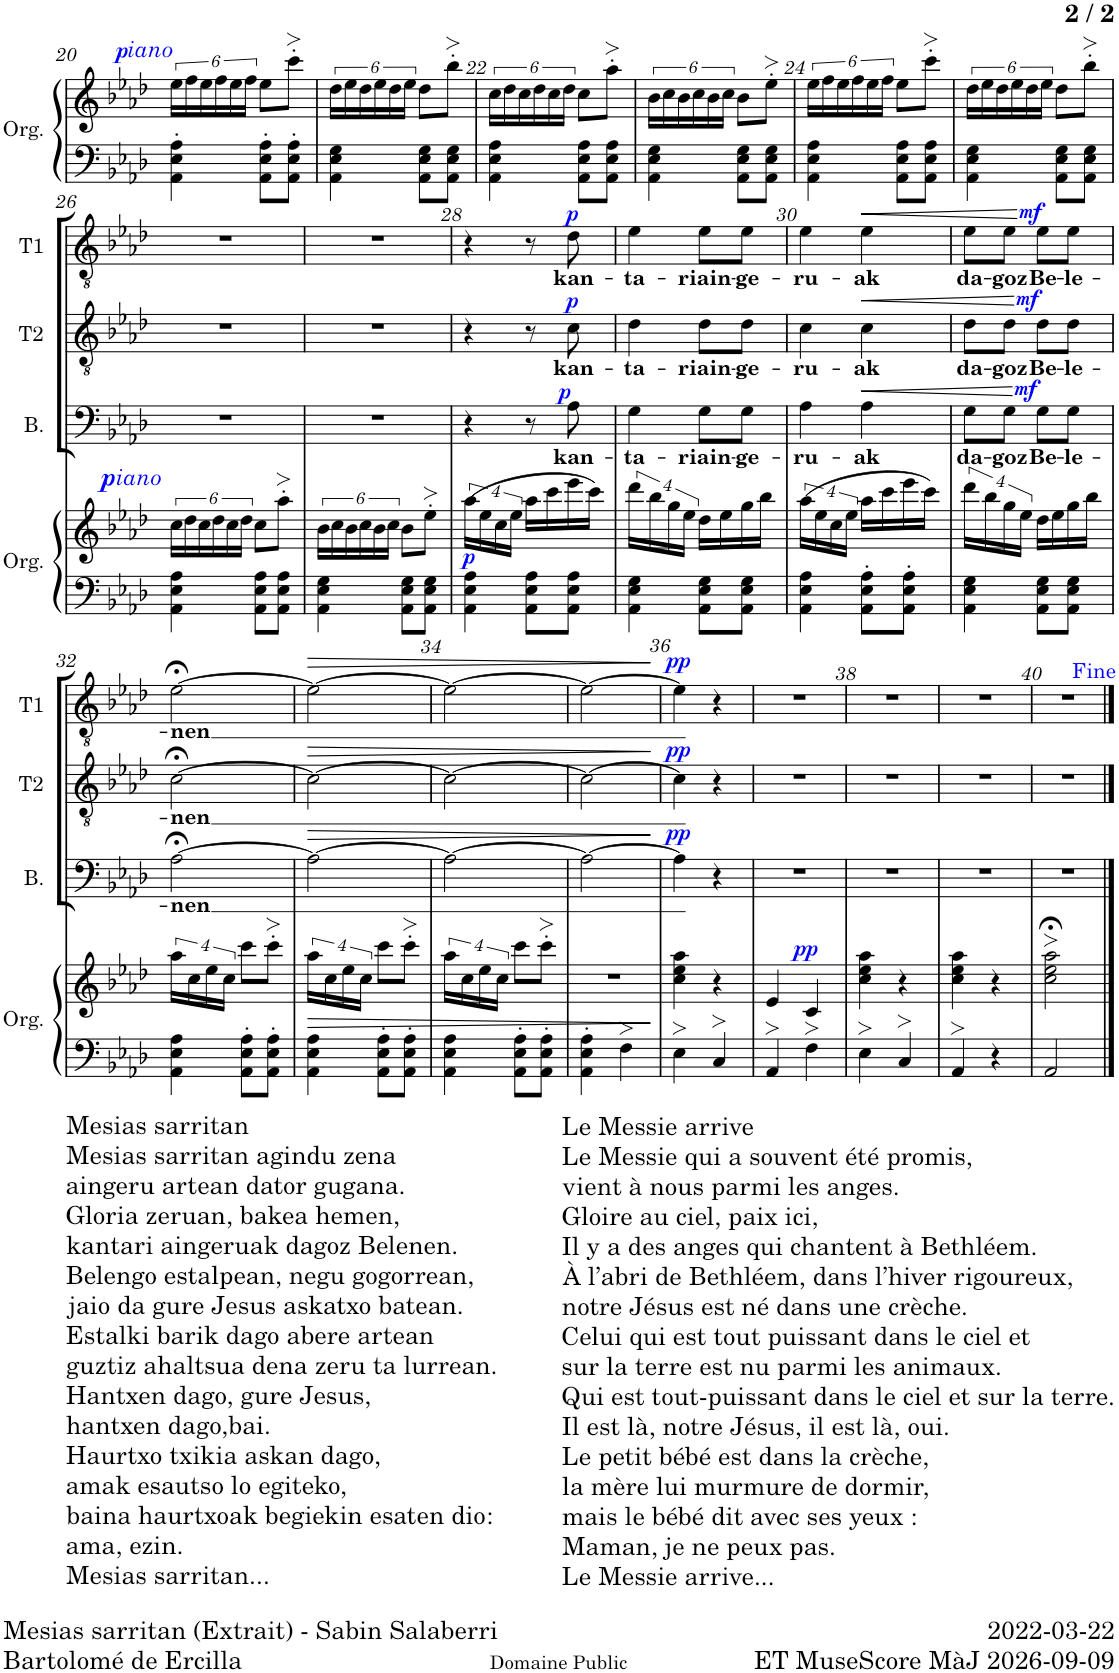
**kern	**kern	**dynam	**kern	**text	**dynam	**kern	**text	**dynam	**kern	**text	**dynam
*part4	*part4	*part4	*part3	*part3	*part3	*part2	*part2	*part2	*part1	*part1	*part1
*staff5	*staff4	*staff4/5	*staff3	*staff3	*staff3	*staff2	*staff2	*staff2	*staff1	*staff1	*staff1
*I"Orgue	*	*	*I"Basse	*	*	*I"Ténor 2	*	*	*I"Ténor 1	*	*
*I'Org.	*	*	*I'B.	*	*	*I'T2	*	*	*I'T1	*	*
!!LO:PB:g=z
*clefF4	*clefG2	*	*clefF4	*	*	*clefGv2	*	*	*clefGv2	*	*
*k[b-e-a-d-]	*k[b-e-a-d-]	*	*k[b-e-a-d-]	*	*	*k[b-e-a-d-]	*	*	*k[b-e-a-d-]	*	*
*M2/4	*M2/4	*	*M2/4	*	*	*M2/4	*	*	*M2/4	*	*
=20	=20	=20	=20	=20	=20	=20	=20	=20	=20	=20	=20
!	!	!LO:DY:b	!	!	!	!	!	!	!	!	!
!	!	!LO:DY:n=1:b	!	!	!	!	!	!	!	!	!
4AA-\' 4E-\' 4A-\'	24ee-\LL	p other-dynamics	2r	.	.	2r	.	.	2r	.	.
.	24ff\	.	.	.	.	.	.	.	.	.	.
.	24ee-\	.	.	.	.	.	.	.	.	.	.
.	24ff\	.	.	.	.	.	.	.	.	.	.
.	24ee-\	.	.	.	.	.	.	.	.	.	.
.	24ff\JJ	.	.	.	.	.	.	.	.	.	.
8AA-\' 8E-\' 8A-\'L	8ee-\L	.	.	.	.	.	.	.	.	.	.
8AA-\' 8E-\' 8A-\'J	8ccc'>\J	.	.	.	.	.	.	.	.	.	.
=21	=21	=21	=21	=21	=21	=21	=21	=21	=21	=21	=21
4AA-\ 4E-\ 4G\	24dd-\LL	.	2r	.	.	2r	.	.	2r	.	.
.	24ee-\	.	.	.	.	.	.	.	.	.	.
.	24dd-\	.	.	.	.	.	.	.	.	.	.
.	24ee-\	.	.	.	.	.	.	.	.	.	.
.	24dd-\	.	.	.	.	.	.	.	.	.	.
.	24ee-\JJ	.	.	.	.	.	.	.	.	.	.
8AA-\ 8E-\ 8G\L	8dd-\L	.	.	.	.	.	.	.	.	.	.
8AA-\ 8E-\ 8G\J	8bb-'>\J	.	.	.	.	.	.	.	.	.	.
=22	=22	=22	=22	=22	=22	=22	=22	=22	=22	=22	=22
4AA-\ 4E-\ 4A-\	24cc\LL	.	2r	.	.	2r	.	.	2r	.	.
.	24dd-\	.	.	.	.	.	.	.	.	.	.
.	24cc\	.	.	.	.	.	.	.	.	.	.
.	24dd-\	.	.	.	.	.	.	.	.	.	.
.	24cc\	.	.	.	.	.	.	.	.	.	.
.	24dd-\JJ	.	.	.	.	.	.	.	.	.	.
8AA-\ 8E-\ 8A-\L	8cc\L	.	.	.	.	.	.	.	.	.	.
8AA-\ 8E-\ 8A-\J	8aa-'>\J	.	.	.	.	.	.	.	.	.	.
=23	=23	=23	=23	=23	=23	=23	=23	=23	=23	=23	=23
4AA-\ 4E-\ 4G\	24b-\LL	.	2r	.	.	2r	.	.	2r	.	.
.	24cc\	.	.	.	.	.	.	.	.	.	.
.	24b-\	.	.	.	.	.	.	.	.	.	.
.	24cc\	.	.	.	.	.	.	.	.	.	.
.	24b-\	.	.	.	.	.	.	.	.	.	.
.	24cc\JJ	.	.	.	.	.	.	.	.	.	.
8AA-\ 8E-\ 8G\L	8b-\L	.	.	.	.	.	.	.	.	.	.
8AA-\ 8E-\ 8G\J	8ee-'>\J	.	.	.	.	.	.	.	.	.	.
=24	=24	=24	=24	=24	=24	=24	=24	=24	=24	=24	=24
4AA-\ 4E-\ 4A-\	24ee-\LL	.	2r	.	.	2r	.	.	2r	.	.
.	24ff\	.	.	.	.	.	.	.	.	.	.
.	24ee-\	.	.	.	.	.	.	.	.	.	.
.	24ff\	.	.	.	.	.	.	.	.	.	.
.	24ee-\	.	.	.	.	.	.	.	.	.	.
.	24ff\JJ	.	.	.	.	.	.	.	.	.	.
8AA-\ 8E-\ 8A-\L	8ee-\L	.	.	.	.	.	.	.	.	.	.
8AA-\ 8E-\ 8A-\J	8ccc'>\J	.	.	.	.	.	.	.	.	.	.
=25	=25	=25	=25	=25	=25	=25	=25	=25	=25	=25	=25
4AA-\ 4E-\ 4G\	24dd-\LL	.	2r	.	.	2r	.	.	2r	.	.
.	24ee-\	.	.	.	.	.	.	.	.	.	.
.	24dd-\	.	.	.	.	.	.	.	.	.	.
.	24ee-\	.	.	.	.	.	.	.	.	.	.
.	24dd-\	.	.	.	.	.	.	.	.	.	.
.	24ee-\JJ	.	.	.	.	.	.	.	.	.	.
8AA-\ 8E-\ 8G\L	8dd-\L	.	.	.	.	.	.	.	.	.	.
8AA-\ 8E-\ 8G\J	8bb-'>\J	.	.	.	.	.	.	.	.	.	.
!!LO:LB:g=z
=26	=26	=26	=26	=26	=26	=26	=26	=26	=26	=26	=26
!	!LO:TX:a:i:t=iano	!	!	!	!	!	!	!	!	!	!
4AA-\ 4E-\ 4A-\	24cc\LL	.	2r	.	.	2r	.	.	2r	.	.
.	24dd-\	.	.	.	.	.	.	.	.	.	.
.	24cc\	.	.	.	.	.	.	.	.	.	.
.	24dd-\	.	.	.	.	.	.	.	.	.	.
.	24cc\	.	.	.	.	.	.	.	.	.	.
.	24dd-\JJ	.	.	.	.	.	.	.	.	.	.
8AA-\ 8E-\ 8A-\L	8cc\L	.	.	.	.	.	.	.	.	.	.
8AA-\ 8E-\ 8A-\J	8aa-'>\J	.	.	.	.	.	.	.	.	.	.
=27	=27	=27	=27	=27	=27	=27	=27	=27	=27	=27	=27
4AA-\ 4E-\ 4G\	24b-\LL	.	2r	.	.	2r	.	.	2r	.	.
.	24cc\	.	.	.	.	.	.	.	.	.	.
.	24b-\	.	.	.	.	.	.	.	.	.	.
.	24cc\	.	.	.	.	.	.	.	.	.	.
.	24b-\	.	.	.	.	.	.	.	.	.	.
.	24cc\JJ	.	.	.	.	.	.	.	.	.	.
8AA-\ 8E-\ 8G\L	8b-\L	.	.	.	.	.	.	.	.	.	.
8AA-\ 8E-\ 8G\J	8ee-'>\J	.	.	.	.	.	.	.	.	.	.
=28	=28	=28	=28	=28	=28	=28	=28	=28	=28	=28	=28
!	!	!LO:DY:b	!	!	!	!	!	!	!	!	!
4AA-\ 4E-\ 4A-\	(16aa-\LL	p	4r	.	.	4r	.	.	4r	.	.
.	16ee-\	.	.	.	.	.	.	.	.	.	.
.	16cc\	.	.	.	.	.	.	.	.	.	.
.	16ee-\JJ	.	.	.	.	.	.	.	.	.	.
8AA-\ 8E-\ 8A-\L	16aa-\LL	.	8r	.	.	8r	.	.	8r	.	.
.	16ccc\	.	.	.	.	.	.	.	.	.	.
!	!	!	!	!LO:LY:b	!LO:DY:a	!	!LO:LY:b	!LO:DY:a	!	!LO:LY:b	!LO:DY:a
8AA-\ 8E-\ 8A-\J	16eee-\	.	8A-\	kan-	p	8c\	kan-	p	8d-\	kan-	p
.	16ccc\JJ)	.	.	.	.	.	.	.	.	.	.
=29	=29	=29	=29	=29	=29	=29	=29	=29	=29	=29	=29
!	!	!	!	!LO:LY:b	!	!	!LO:LY:b	!	!	!LO:LY:b	!
4AA-\ 4E-\ 4G\	16ddd-\LL	.	4G\	-ta-	.	4d-\	-ta-	.	4e-\	-ta-	.
.	16bb-\	.	.	.	.	.	.	.	.	.	.
.	16gg\	.	.	.	.	.	.	.	.	.	.
.	16ee-\JJ	.	.	.	.	.	.	.	.	.	.
!	!	!	!	!LO:LY:b	!	!	!LO:LY:b	!	!	!LO:LY:b	!
8AA-\ 8E-\ 8G\L	16dd-\LL	.	8G\L	-riain-	.	8d-\L	-riain-	.	8e-\L	-riain-	.
.	16ee-\	.	.	.	.	.	.	.	.	.	.
!	!	!	!	!LO:LY:b	!	!	!LO:LY:b	!	!	!LO:LY:b	!
8AA-\ 8E-\ 8G\J	16gg\	.	8G\J	-ge-	.	8d-\J	-ge-	.	8e-\J	-ge-	.
.	16bb-\JJ	.	.	.	.	.	.	.	.	.	.
=30	=30	=30	=30	=30	=30	=30	=30	=30	=30	=30	=30
!	!	!	!	!LO:LY:b	!	!	!LO:LY:b	!	!	!LO:LY:b	!
4AA-\ 4E-\ 4A-\	(16aa-\LL	.	4A-\	-ru-	.	4c\	-ru-	.	4e-\	-ru-	.
.	16ee-\	.	.	.	.	.	.	.	.	.	.
.	16cc\	.	.	.	.	.	.	.	.	.	.
.	16ee-\JJ	.	.	.	.	.	.	.	.	.	.
!	!	!	!	!LO:LY:b	!LO:HP:b	!	!LO:LY:b	!LO:HP:b	!	!LO:LY:b	!LO:HP:b
8AA-\' 8E-\' 8A-\'L	16aa-\LL	.	4A-\	-ak	<	4c\	-ak	<	4e-\	-ak	<
.	16ccc\	.	.	.	.	.	.	.	.	.	.
8AA-\' 8E-\' 8A-\'J	16eee-\	.	.	.	.	.	.	.	.	.	.
.	16ccc\JJ)	.	.	.	.	.	.	.	.	.	.
=31	=31	=31	=31	=31	=31	=31	=31	=31	=31	=31	=31
!	!	!	!	!LO:LY:b	!	!	!LO:LY:b	!	!	!LO:LY:b	!
4AA-\ 4E-\ 4G\	16ddd-\LL	.	8G\L	da-	.	8d-\L	da-	.	8e-\L	da-	.
.	16bb-\	.	.	.	.	.	.	.	.	.	.
!	!	!	!	!LO:LY:b	!	!	!LO:LY:b	!	!	!LO:LY:b	!
.	16gg\	.	8G\J	-goz	.	8d-\J	-goz	.	8e-\J	-goz	.
.	16ee-\JJ	.	.	.	.	.	.	.	.	.	.
!	!	!	!	!LO:LY:b	!LO:DY:n=1:a	!	!LO:LY:b	!LO:DY:n=1:a	!	!LO:LY:b	!LO:DY:n=1:a
8AA-\ 8E-\ 8G\L	16dd-\LL	.	8G\L	Be-	[ mf	8d-\L	Be-	[ mf	8e-\L	Be-	[ mf
.	16ee-\	.	.	.	.	.	.	.	.	.	.
!	!	!	!	!LO:LY:b	!	!	!LO:LY:b	!	!	!LO:LY:b	!
8AA-\ 8E-\ 8G\J	16gg\	.	8G\J	-le-	.	8d-\J	-le-	.	8e-\J	-le-	.
.	16bb-\JJ	.	.	.	.	.	.	.	.	.	.
!!LO:LB:g=z
=32	=32	=32	=32	=32	=32	=32	=32	=32	=32	=32	=32
!	!	!	!	!LO:LY:b	!	!	!LO:LY:b	!	!	!LO:LY:b	!
4AA-\ 4E-\ 4A-\	16aa-\LL	.	[2A-;<\	-nen	.	[2c;<\	-nen	.	[2e-;<\	-nen	.
.	16cc\	.	.	.	.	.	.	.	.	.	.
.	16ee-\	.	.	.	.	.	.	.	.	.	.
.	16cc\JJ	.	.	.	.	.	.	.	.	.	.
8AA-\' 8E-\' 8A-\'L	8ccc\L	.	.	.	.	.	.	.	.	.	.
8AA-\' 8E-\' 8A-\'J	8ccc'>\J	.	.	.	.	.	.	.	.	.	.
=33	=33	=33	=33	=33	=33	=33	=33	=33	=33	=33	=33
!	!	!	!	!	!LO:HP:b	!	!	!LO:HP:b	!	!	!LO:HP:b
4AA-\ 4E-\ 4A-\	16aa-\LL	.	2A-\_	.	>	2c\_	.	>	2e-\_	.	>
.	16cc\	.	.	.	.	.	.	.	.	.	.
.	16ee-\	.	.	.	.	.	.	.	.	.	.
.	16cc\JJ	.	.	.	.	.	.	.	.	.	.
8AA-\' 8E-\' 8A-\'L	8ccc\L	.	.	.	.	.	.	.	.	.	.
8AA-\' 8E-\' 8A-\'J	8ccc'>\J	.	.	.	.	.	.	.	.	.	.
=34	=34	=34	=34	=34	=34	=34	=34	=34	=34	=34	=34
4AA-\ 4E-\ 4A-\	16aa-\LL	.	2A-\_	.	.	2c\_	.	.	2e-\_	.	.
.	16cc\	.	.	.	.	.	.	.	.	.	.
.	16ee-\	.	.	.	.	.	.	.	.	.	.
.	16cc\JJ	.	.	.	.	.	.	.	.	.	.
8AA-\' 8E-\' 8A-\'L	8ccc\L	.	.	.	.	.	.	.	.	.	.
8AA-\' 8E-\' 8A-\'J	8ccc'>\J	.	.	.	.	.	.	.	.	.	.
=35	=35	=35	=35	=35	=35	=35	=35	=35	=35	=35	=35
4AA-\' 4E-\' 4A-\'	2r	.	2A-\_	.	.	2c\_	.	.	2e-\_	.	.
4F>\	.	.	.	.	.	.	.	.	.	.	.
.	.	.	.	.	]	.	.	]	.	.	]
=36	=36	=36	=36	=36	=36	=36	=36	=36	=36	=36	=36
!	!	!	!	!	!LO:DY:a	!	!	!LO:DY:a	!	!	!LO:DY:a
4E->\	4cc\ 4ee-\ 4aa-\	.	4A-\]	.	pp	4c\]	.	pp	4e-\]	.	pp
4C>/	4r	.	4r	.	.	4r	.	.	4r	.	.
=37	=37	=37	=37	=37	=37	=37	=37	=37	=37	=37	=37
4AA->/	4e-/	.	2r	.	.	2r	.	.	2r	.	.
!	!	!LO:DY:b	!	!	!	!	!	!	!	!	!
4F>\	4c/	pp	.	.	.	.	.	.	.	.	.
=38	=38	=38	=38	=38	=38	=38	=38	=38	=38	=38	=38
4E->\	4cc\ 4ee-\ 4aa-\	.	2r	.	.	2r	.	.	2r	.	.
4C>/	4r	.	.	.	.	.	.	.	.	.	.
=39	=39	=39	=39	=39	=39	=39	=39	=39	=39	=39	=39
4AA->/	4cc\ 4ee-\ 4aa-\	.	2r	.	.	2r	.	.	2r	.	.
4r	4r	.	.	.	.	.	.	.	.	.	.
=40	=40	=40	=40	=40	=40	=40	=40	=40	=40	=40	=40
2AA-/	2cc\;<> 2ee-\;<> 2aa-\;<>	.	2r	.	.	2r	.	.	2r	.	.
==	==	==	==	==	==	==	==	==	==	==	==
*-	*-	*-	*-	*-	*-	*-	*-	*-	*-	*-	*-
